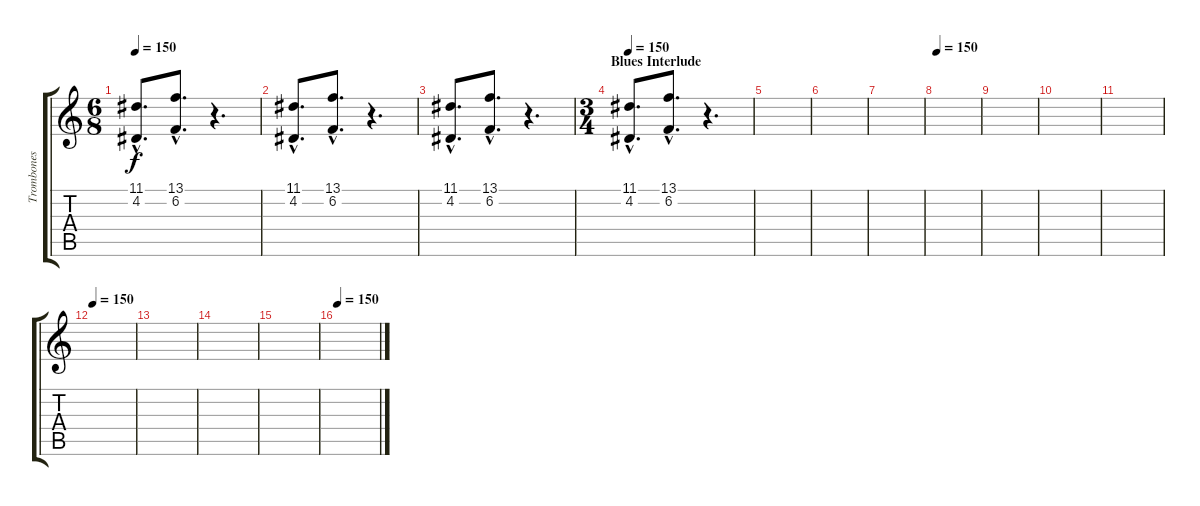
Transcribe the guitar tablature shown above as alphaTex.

\track ("Trombones" "Trombones") {instrument trombone}
\staff {score tabs}
\tuning (E4 B3 G3 D3 A2 E2) {hide}
\ts (6 8)
\tempo 150
\clef g2
\ks c
(11.1{hac} 4.2{hac}).8{d dy f} (13.1{hac} 6.2{hac}).8{d} r.4{d} |
(11.1{hac} 4.2{hac}).8{d} (13.1{hac} 6.2{hac}).8{d} r.4{d} |
(11.1{hac} 4.2{hac}).8{d} (13.1{hac} 6.2{hac}).8{d} r.4{d} |
\ts (3 4)
\section ("" "Blues Interlude")
\tempo 150
(11.1{hac} 4.2{hac}).8{d} (13.1{hac} 6.2{hac}).8{d} r.4{d} |
|
|
|
\tempo 150
|
|
|
|
\tempo 150
|
|
|
|
\tempo 150
